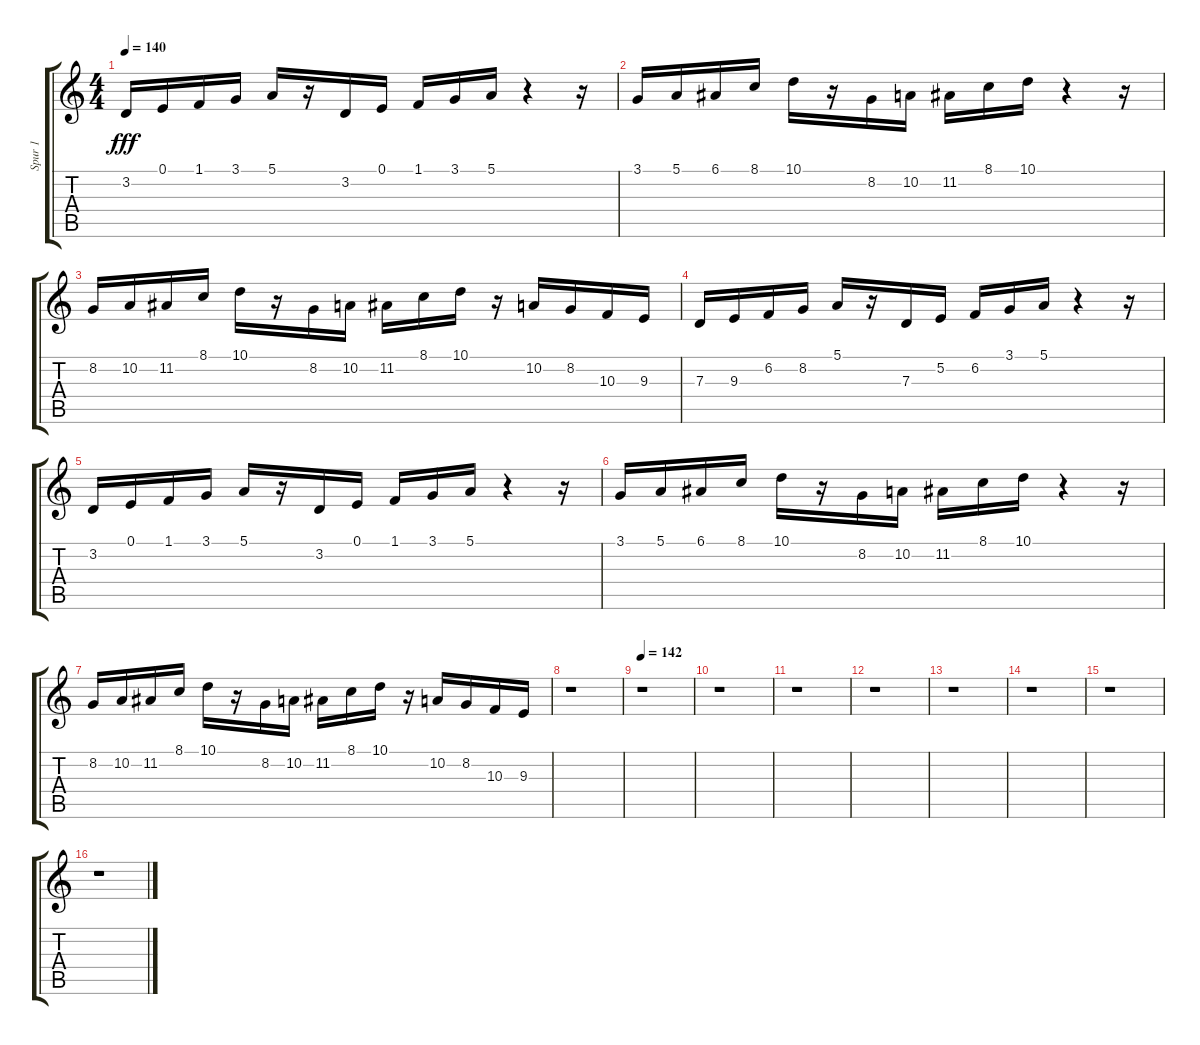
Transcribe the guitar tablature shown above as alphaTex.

\track ("Spur 1" "Spur 1") {instrument lead2sawtooth}
\staff {score tabs}
\tuning (E4 B3 G3 D3 A2 E2) {hide}
\ts (4 4)
\tempo 140
\clef g2
\ks c
3.2.16{dy fff} 0.1.16 1.1.16 3.1.16 5.1.16 r.16 3.2.16 0.1.16 1.1.16 3.1.16 5.1.16 r.4 r.16 |
3.1.16 5.1.16 6.1.16 8.1.16 10.1.16 r.16 8.2.16 10.2.16 11.2.16 8.1.16 10.1.16 r.4 r.16 |
8.2.16 10.2.16 11.2.16 8.1.16 10.1.16 r.16 8.2.16 10.2.16 11.2.16 8.1.16 10.1.16 r.16 10.2.16 8.2.16 10.3.16 9.3.16 |
7.3.16 9.3.16 6.2.16 8.2.16 5.1.16 r.16 7.3.16 5.2.16 6.2.16 3.1.16 5.1.16 r.4 r.16 |
3.2.16 0.1.16 1.1.16 3.1.16 5.1.16 r.16 3.2.16 0.1.16 1.1.16 3.1.16 5.1.16 r.4 r.16 |
3.1.16 5.1.16 6.1.16 8.1.16 10.1.16 r.16 8.2.16 10.2.16 11.2.16 8.1.16 10.1.16 r.4 r.16 |
8.2.16 10.2.16 11.2.16 8.1.16 10.1.16 r.16 8.2.16 10.2.16 11.2.16 8.1.16 10.1.16 r.16 10.2.16 8.2.16 10.3.16 9.3.16 |
r.1 |
\tempo 142
r.1 |
r.1 |
r.1 |
r.1 |
r.1 |
r.1 |
r.1 |
r.1
